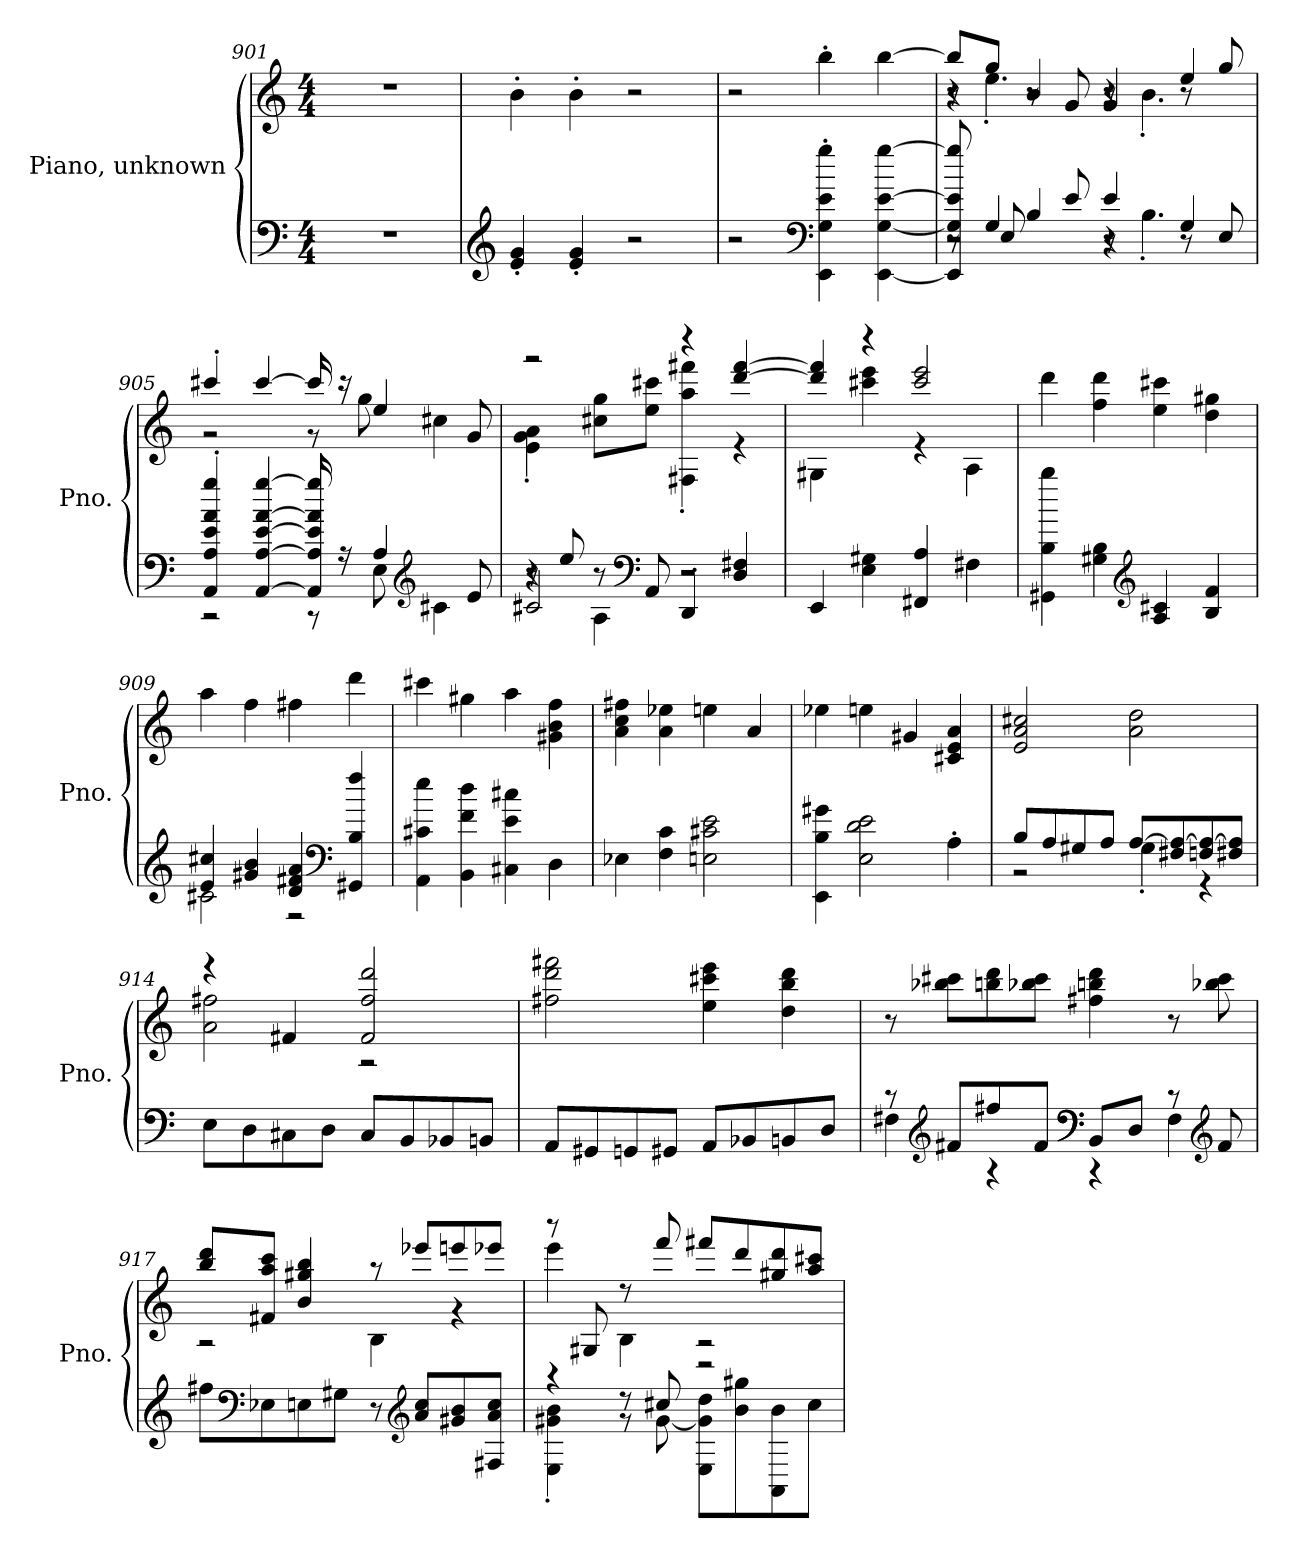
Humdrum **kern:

**kern	**kern
*part1	*part1
*staff2	*staff1
*I"Piano, unknown	*
*I'Pno.	*
*clefF4	*clefG2
*k[]	*k[]
*M4/4	*M4/4
=901	=901
1r	1r
=902	=902
*clefG2	*
4e/' 4g/'	4b'\
4e/' 4g/'	4b'\
2r	2r
=903	=903
2r	2r
*clefF4	*
4EE\' 4G\' 4e\' 4gg\'	4bb'\
[4EE\ [4G\ [4e\ [4gg\	[4bb\
=904	=904
*^	*^
*	*^	*	*^
8EE/] 8G/] 8e/] 8gg/]	2r	8r	8bb/L]	8r	4r
4G/	.	8E/	8gg/J	4.ee'\	.
.	.	4B/	8r	.	4b/
8e/	.	.	8g/	.	.
4r	8r	4e/	4r	8r	4g/
.	4.B'\	.	.	4.b'\	.
8r	.	4G/	8r	.	4ee/
8E/	.	.	8gg/	.	.
*	*v	*v	*	*	*
*	*	*	*v	*v
!!LO:LB:g=z
=905	=905	=905	=905
4AA/' 4A/' 4e/' 4a/' 4gg/'	2r	4ccc#X'/	2r
[4AA/ [4A/ [4e/ [4a/ [4gg/	.	[4ccc#/	.
16AA/] 16A/] 16e/] 16a/] 16gg/]	8r	16ccc#/]	8r
16r	.	16r	.
4A/	8E\	4ee/	8gg\
*clefG2	*	*	*
.	4c#X\	.	4cc#X\
8e/	.	8g/	.
=906	=906	=906	=906
*	*^	*	*
2c#X/	4r	8r	2r	4e\' 4g\' 4a\'
.	.	8ee/	.	.
.	4A\	8r	.	8cc#X\ 8gg\L
*clefF4	*	*	*	*
.	.	8AA/	.	8ee\ 8ccc#X\J
2r	2r	4DD'/	4r	4F#X\' 4aa\' 4fff#X\'
.	.	4D/ 4F#X/	[4ddd/ [4fff#/	4r
*v	*v	*v	*	*
=907	=907	=907
4EE/	4ddd/] 4fff#/]	4G#X\
4E\ 4G#X\	4r	4ccc#X\ 4eee\
4FF#X/ 4A/	2ccc#/ 2eee/	4r
4F#X\	.	4A\
*	*v	*v
=908	=908
4GG#X\ 4B\ 4bb\	4ddd\
4G#X\ 4B\	4ff\ 4ddd\
*clefG2	*
4A/ 4c#X/	4ee\ 4ccc#X\
4B/ 4f/	4dd\ 4gg#X\
!!LO:LB:g=z
=909	=909
*^	*
4e/ 4cc#X/	2c#X\	4aa\
4g#X/ 4b/	.	4ff\
4d/ 4f#X/ 4a/	2r	4ff#X\
*clefF4	*	*
4GG#X/ 4B/ 4ff/	.	4ddd\
*v	*v	*
=910	=910
4AA\ 4c#X\ 4ee\	4ccc#X\
4BB\ 4f\ 4dd\	4gg#X\
4C#X\ 4e\ 4cc#X\	4aa\
4D\	4g#X\ 4b\ 4ff\
=911	=911
4E-X\	4a\ 4cc\ 4ff#X\
4F\ 4c\	4a\ 4ee-X\
2En\ 2c#X\ 2e\	4een\
.	4a/
=912	=912
4EE\ 4B\ 4g#X\	4ee-X\
2E\ 2d\ 2e\	4een\
.	4g#X/
4A'\	4c#X/ 4e/ 4a/
=913	=913
*^	*
8B/L	2r	2e/ 2a/ 2cc#X/
8A/	.	.
8G#X/	.	.
8A/J	.	.
[8A/L	4G#'\	2a\ 2dd\
8F#X/ 8A/_	.	.
8Fn/ 8A/_	4r	.
8F#X/ 8A/]J	.	.
*v	*v	*
!!LO:LB:g=z
=914	=914
*	*^
8E\L	4r	2a\ 2ff#X\
8D\	.	.
8C#X\	4f#X/	.
8D\J	.	.
8C#/L	2f#/ 2ff#/ 2ddd/	2r
8BB/	.	.
8BB-X/	.	.
8BBn/J	.	.
*	*v	*v
=915	=915
8AA/L	2ff#X\ 2ddd\ 2fff#X\
8GG#X/	.
8GGn/	.
8GG#X/J	.
8AA/L	4ee\ 4ccc#X\ 4eee\
8BB-X/	.
8BBn/	4dd\ 4bb\ 4ddd\
8D/J	.
=916	=916
*^	*
8r	4F#X\	8r
*clefG2	*	*
8f#X/L	.	8bb-X\ 8ccc#X\L
8ff#X/	4r	8bbn\ 8ddd\
8f#/J	.	8bb-X\ 8ccc#\J
*clefF4	*	*
8BB/L	4r	4ff#X\ 4bbn\ 4ddd\
8D/J	.	.
8r	4F#\	8r
*clefG2	*	*
8f#/	.	8bb-X\ 8ccc#\
*v	*v	*
!!LO:LB:g=z
=917	=917
*	*^
8ff#X\L	8bb/ 8ddd/L	2r
*clefF4	*	*
8E-X\	8f#X/ 8aa/ 8ccc/J	.
8En\	4b/ 4gg#X/ 4bb/	.
8G#X\J	.	.
8r	8r	4B\
*clefG2	*	*
8a/ 8cc/L	8eee-X/L	.
8g#X/ 8b/	8eeen/	4r
8F#X/ 8a/ 8cc/J	8eee-X/J	.
=918	=918	=918
*^	*	*
4r	4E\' 4g#X\' 4b\'	8r	4eee\
.	.	8G#X/	.
8r	8r	8r	4B\
8cc#X/	[8g#\	8fff/	.
2r	8E\ 8g#\] 8dd\L	8fff#X/L	2r
.	8b\ 8gg#X\	8ddd/	.
.	8AA\ 8b\	8gg#X/ 8ddd/	.
.	8cc#\J	8aa/ 8ccc#X/J	.
*v	*v	*	*
*	*v	*v
=	=
*-	*-
